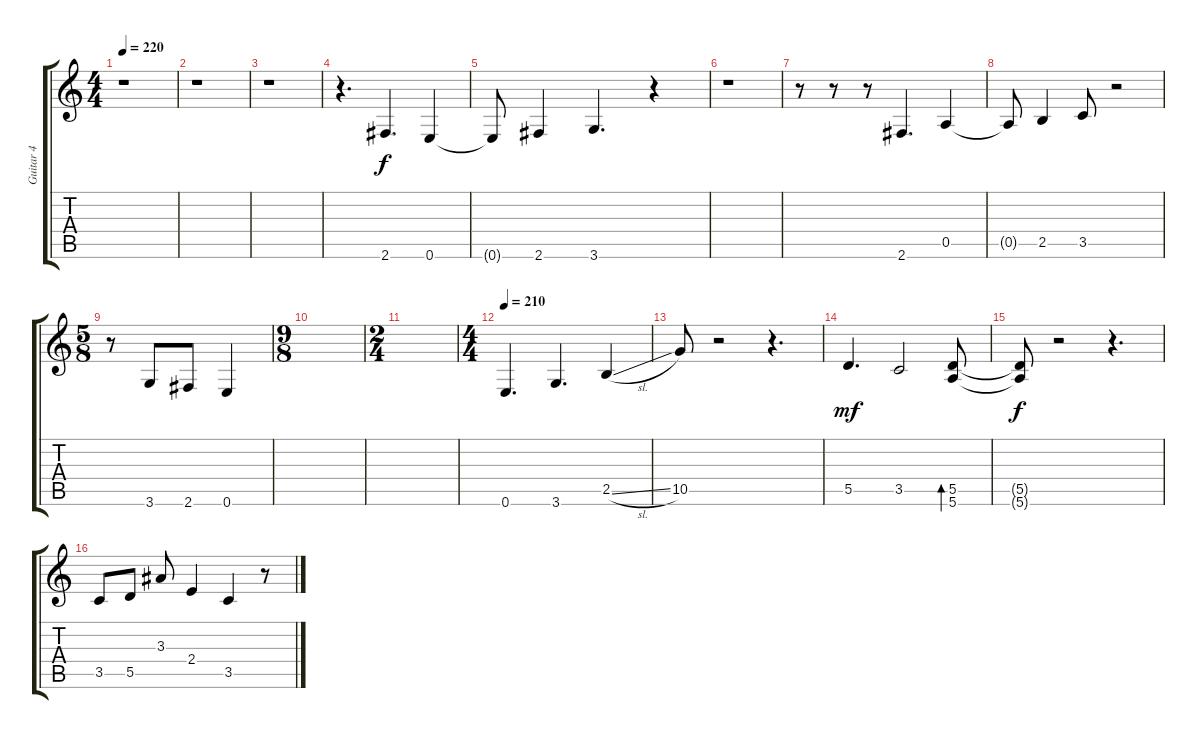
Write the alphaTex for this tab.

\track ("Guitar 4" "Guitar 4") {instrument acousticguitarnylon}
\staff {score tabs}
\tuning (E4 B3 G3 D3 A2 E2) {hide}
\ts (4 4)
\tempo 220
\clef g2
\ks c
r.1{dy fff} |
r.1 |
r.1 |
r.4{d} 2.6.4{d dy f} 0.6.4 |
0.6{t}.8 2.6.4 3.6.4{d} r.4 |
r.1 |
r.8 r.8 r.8 2.6.4{d} 0.5.4 |
0.5{t}.8 2.5.4 3.5.8 r.2 |
\ts (5 8)
r.8 3.6.8 2.6.8 0.6.4 |
\ts (9 8)
|
\ts (2 4)
|
\ts (4 4)
\tempo 210
0.6.4{d} 3.6.4{d} 2.5{sl}.4 |
10.5.8 r.2 r.4{d} |
5.5.4{d dy mf} 3.5.2 (5.5 5.6).8{bd 120} |
(5.5{t} 5.6{t}).8{dy f} r.2 r.4{d} |
3.5.8 5.5.8 3.3.8 2.4.4 3.5.4 r.8
